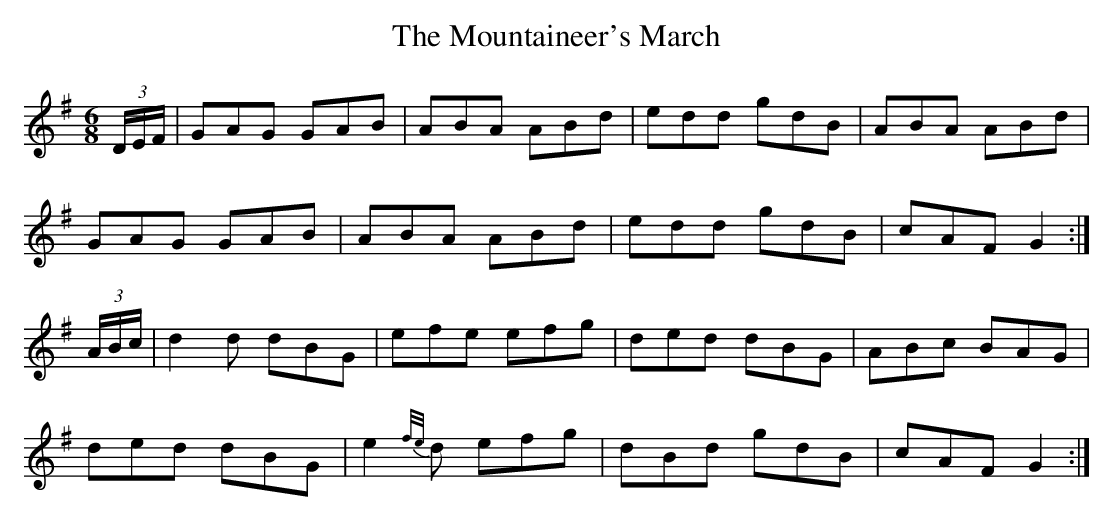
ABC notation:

X:1
T: The Mountaineer's March
M: 6/8
L: 1/8
K: G
(3D/E/F/|GAG GAB|ABA ABd|edd gdB|ABA ABd|
GAG GAB|ABA ABd|edd gdB|cAF G2:|
(3A/B/c/|d2d dBG|efe efg|ded dBG|ABc BAG|
ded dBG|e2{f/e/}d efg|dBd gdB|cAF G2:|
